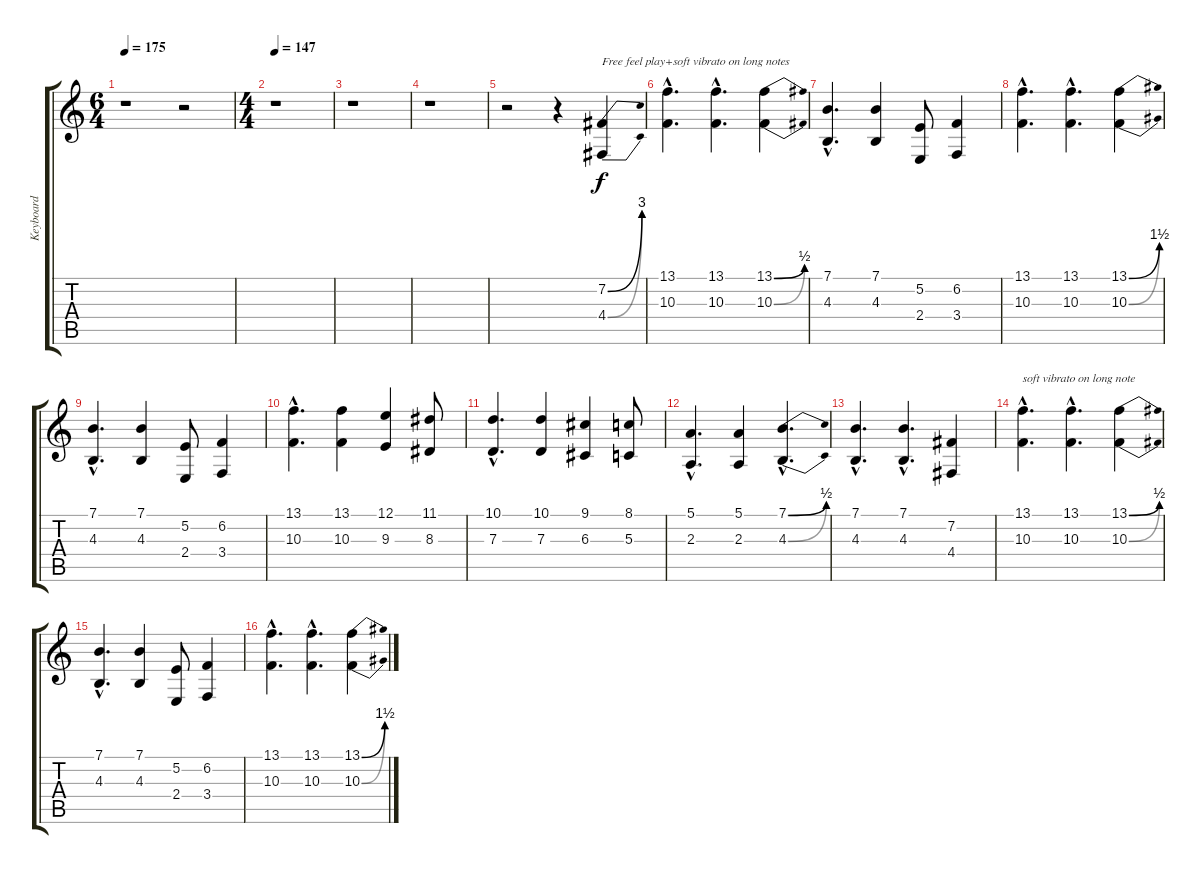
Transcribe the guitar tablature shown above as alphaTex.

\track ("Keyboard" "Keyboard") {instrument lead2sawtooth}
\staff {score tabs}
\tuning (E4 B3 G3 D3 A2 D2) {hide}
\ts (6 4)
\tempo 175
\clef g2
\ks c
r.1{dy f} r.2 |
\ts (4 4)
\tempo 147
r.1 |
r.1 |
r.1 |
r.2 r.4 (7.2{be (bend 0 0 60 12)} 4.4{be (bend 0 0 60 12)}).4{txt "Free feel play+soft vibrato on long notes"} |
(13.1{hac} 10.3{hac}).4{d} (13.1{hac} 10.3{hac}).4{d} (13.1{be (bend 0 0 60 2)} 10.3{be (bend 0 0 60 2)}).4 |
(7.1{hac} 4.3{hac}).4{d} (7.1 4.3).4 (5.2 2.4).8 (6.2 3.4).4 |
(13.1{hac} 10.3{hac}).4{d} (13.1{hac} 10.3{hac}).4{d} (13.1{be (bend 0 0 60 6)} 10.3{be (bend 0 0 60 6)}).4 |
(7.1{hac} 4.3{hac}).4{d} (7.1 4.3).4 (5.2 2.4).8 (6.2 3.4).4 |
(13.1{hac} 10.3{hac}).4{d} (13.1 10.3).4 (12.1 9.3).4 (11.1 8.3).8 |
(10.1{hac} 7.3{hac}).4{d} (10.1 7.3).4 (9.1 6.3).4 (8.1 5.3).8 |
(5.1{hac} 2.3{hac}).4{d} (5.1 2.3).4 (7.1{be (bend 0 0 60 2) hac} 4.3{be (bend 0 0 60 2) hac}).4{d} |
(7.1{hac} 4.3{hac}).4{d} (7.1{hac} 4.3{hac}).4{d} (7.2 4.4).4 |
(13.1{hac} 10.3{hac}).4{d txt "soft vibrato on long note"} (13.1{hac} 10.3{hac}).4{d} (13.1{be (bend 0 0 60 2)} 10.3{be (bend 0 0 60 2)}).4 |
(7.1{hac} 4.3{hac}).4{d} (7.1 4.3).4 (5.2 2.4).8 (6.2 3.4).4 |
(13.1{hac} 10.3{hac}).4{d} (13.1{hac} 10.3{hac}).4{d} (13.1{be (bend 0 0 60 6)} 10.3{be (bend 0 0 60 6)}).4
